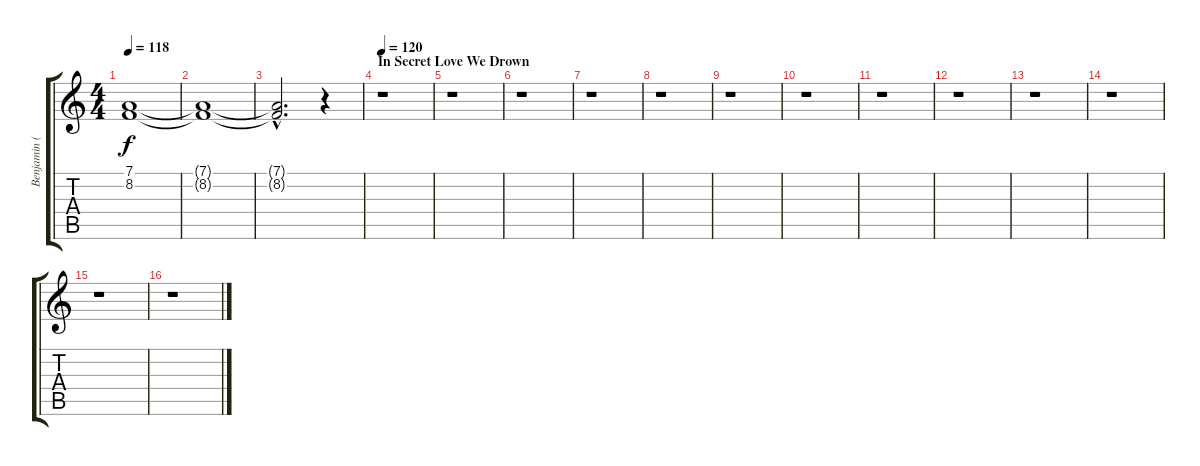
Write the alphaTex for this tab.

\track ("Benjamin (KeybChoir)" "Benjamin (") {instrument pad4choir}
\staff {score tabs}
\tuning (D4 A3 F3 C3 G2 D2) {hide}
\ts (4 4)
\tempo 118
\clef g2
\ks c
(7.1{t} 8.2{t}).1{dy f} |
(7.1{t} 8.2{t}).1 |
(7.1{hac t} 8.2{hac t}).2{d} r.4 |
\section ("" "In Secret Love We Drown")
\tempo 120
r.1 |
r.1 |
r.1 |
r.1 |
r.1 |
r.1 |
r.1 |
r.1 |
r.1 |
r.1 |
r.1 |
r.1 |
r.1
